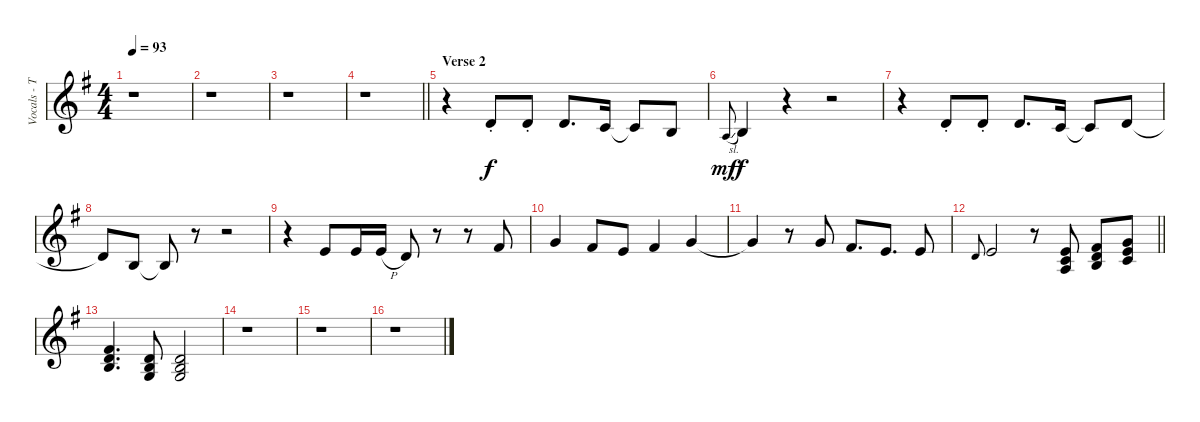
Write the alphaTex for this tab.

\track ("Vocals - Tom Englund" "Vocals - T") {instrument frenchhorn}
\staff {score}
\tuning (E4 B3 G3 D3 A2 E2) {hide}
\ts (4 4)
\tempo 93
\clef g2
\ks eminor
r.1{dy f} |
r.1 |
r.1 |
\barLineRight lightlight
r.1 |
\section ("" "Verse 2")
r.4 3.2{st}.8 3.2{st}.8 3.2.8{d} 1.2.16 1.2{t}.8 0.2.8 |
2.3{sl}.8{gr onbeat dy mf} 4.3.4{dy f} r.4 r.2 |
r.4 3.2{st}.8 3.2{st}.8 3.2.8{d} 1.2.16 1.2{t}.8 3.2.8 |
3.2{t}.8 0.2.8 0.2{t}.8 r.8 r.2 |
r.4 0.1.8 0.1.16 5.2{h}.16 3.2.8 r.8 r.8 2.1.8 |
3.1.4 2.1.8 0.1.8 2.1.4 3.1.4 |
3.1{t}.4 r.8 3.1.8 2.1.8{d} 0.1.8{d} 0.1.8 |
\barLineRight lightlight
3.2.8{gr onbeat} 5.2.2 r.8 (0.1 1.2 2.3).8 (2.1 3.2 4.3).8 (3.1 5.2 5.3).8 |
(2.1 3.2 4.3).4{d} (3.2 4.3 5.4).8 (3.2 4.3 5.4).2 |
r.1 |
r.1 |
r.1
